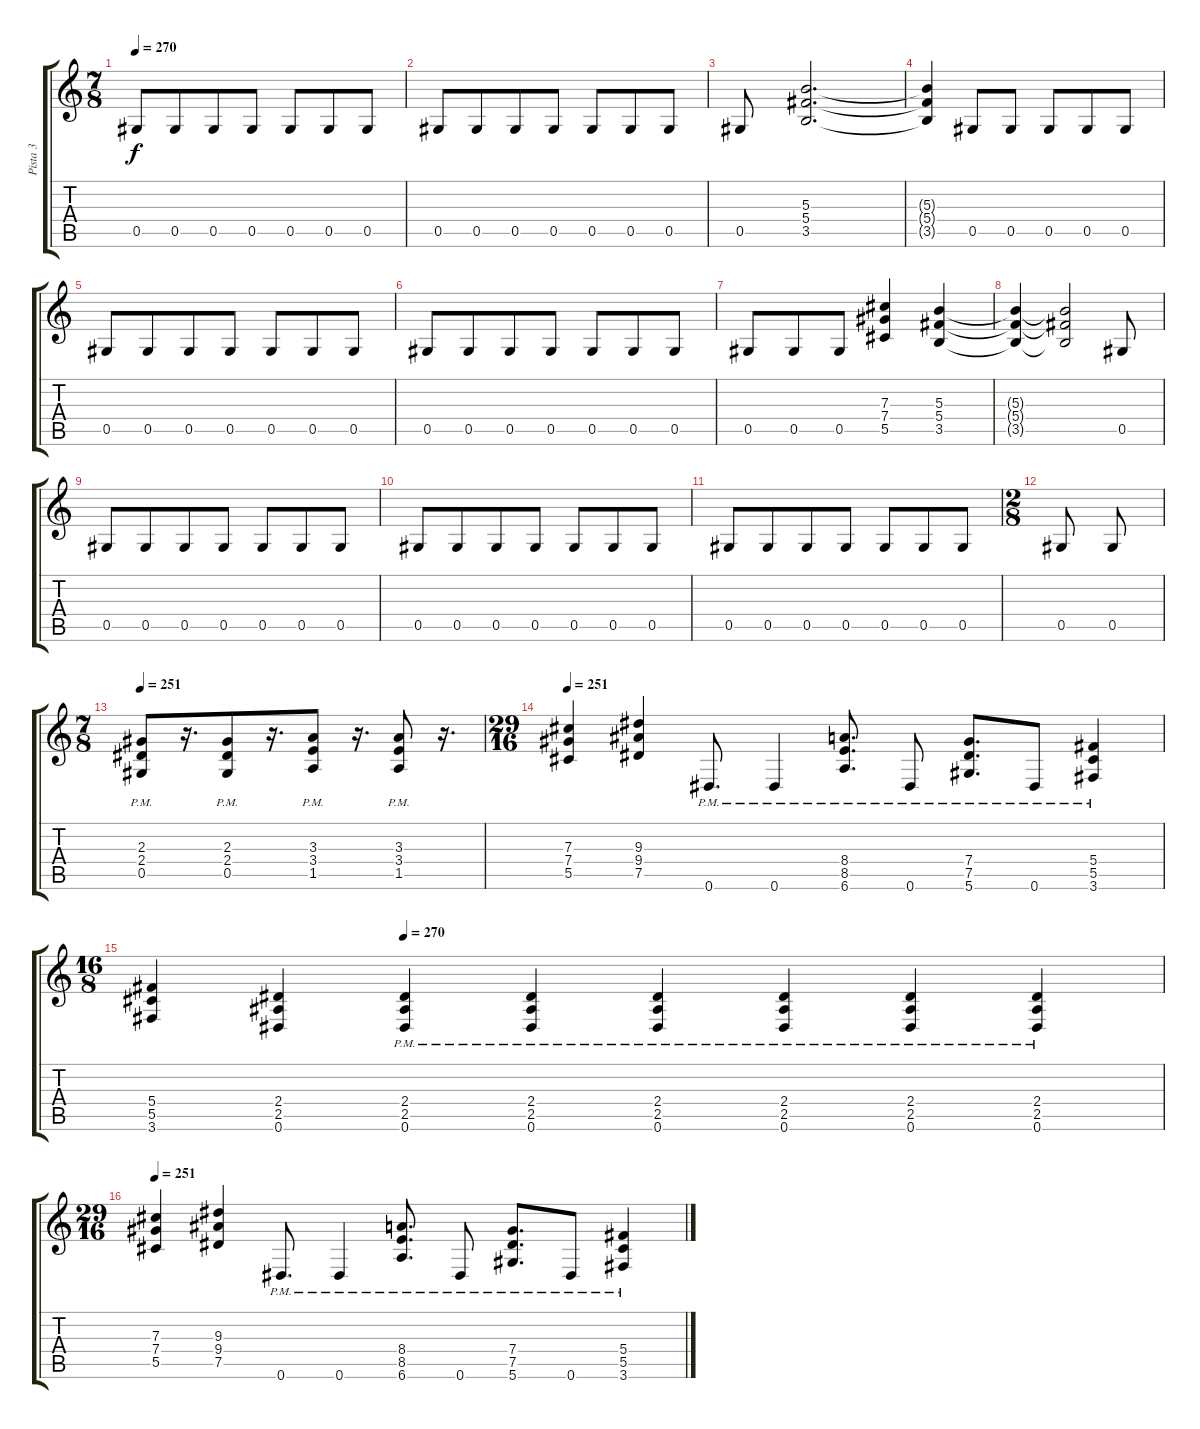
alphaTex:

\track ("Pista 3" "Pista 3") {instrument distortionguitar}
\staff {score tabs}
\tuning (Eb4 Bb3 Gb3 Db3 Ab2 Eb2) {hide}
\ts (7 8)
\tempo 270
\clef g2
\ks c
0.5.8{dy f} 0.5.8 0.5.8 0.5.8 0.5.8 0.5.8 0.5.8 |
0.5.8 0.5.8 0.5.8 0.5.8 0.5.8 0.5.8 0.5.8 |
0.5.8 (5.3 5.4 3.5).2{d} |
(5.3{t} 5.4{t} 3.5{t}).4 0.5.8 0.5.8 0.5.8 0.5.8 0.5.8 |
0.5.8 0.5.8 0.5.8 0.5.8 0.5.8 0.5.8 0.5.8 |
0.5.8 0.5.8 0.5.8 0.5.8 0.5.8 0.5.8 0.5.8 |
0.5.8 0.5.8 0.5.8 (7.3 7.4 5.5).4 (5.3 5.4 3.5).4 |
(5.3{t} 5.4{t} 3.5{t}).4 (5.3{t} 5.4{t} 3.5{t}).2 0.5.8 |
0.5.8 0.5.8 0.5.8 0.5.8 0.5.8 0.5.8 0.5.8 |
0.5.8 0.5.8 0.5.8 0.5.8 0.5.8 0.5.8 0.5.8 |
0.5.8 0.5.8 0.5.8 0.5.8 0.5.8 0.5.8 0.5.8 |
\ts (2 8)
0.5.8 0.5.8 |
\ts (7 8)
\tempo 251
(2.3{pm} 2.4{pm} 0.5{pm}).8 r.16{d} (2.3{pm} 2.4{pm} 0.5{pm}).8 r.16{d} (3.3{pm} 3.4{pm} 1.5{pm}).8 r.16{d} (3.3{pm} 3.4{pm} 1.5{pm}).8 r.16{d} |
\ts (29 16)
\tempo 251
(7.3 7.4 5.5).4 (9.3 9.4 7.5).4 0.6{pm}.8{d} 0.6{pm}.4 (8.4{pm} 8.5{pm} 6.6{pm}).8{d} 0.6{pm}.8 (7.4{pm} 7.5{pm} 5.6{pm}).8{d} 0.6{pm}.8 (5.4{pm} 5.5{pm} 3.6{pm}).4 |
\ts (16 8)
\tempo (270 0.25)
(5.4 5.5 3.6).4 (2.4 2.5 0.6).4 (2.4{pm} 2.5{pm} 0.6{pm}).4 (2.4{pm} 2.5{pm} 0.6{pm}).4 (2.4{pm} 2.5{pm} 0.6{pm}).4 (2.4{pm} 2.5{pm} 0.6{pm}).4 (2.4{pm} 2.5{pm} 0.6{pm}).4 (2.4{pm} 2.5{pm} 0.6{pm}).4 |
\ts (29 16)
\tempo 251
(7.3 7.4 5.5).4 (9.3 9.4 7.5).4 0.6{pm}.8{d} 0.6{pm}.4 (8.4{pm} 8.5{pm} 6.6{pm}).8{d} 0.6{pm}.8 (7.4{pm} 7.5{pm} 5.6{pm}).8{d} 0.6{pm}.8 (5.4{pm} 5.5{pm} 3.6{pm}).4
